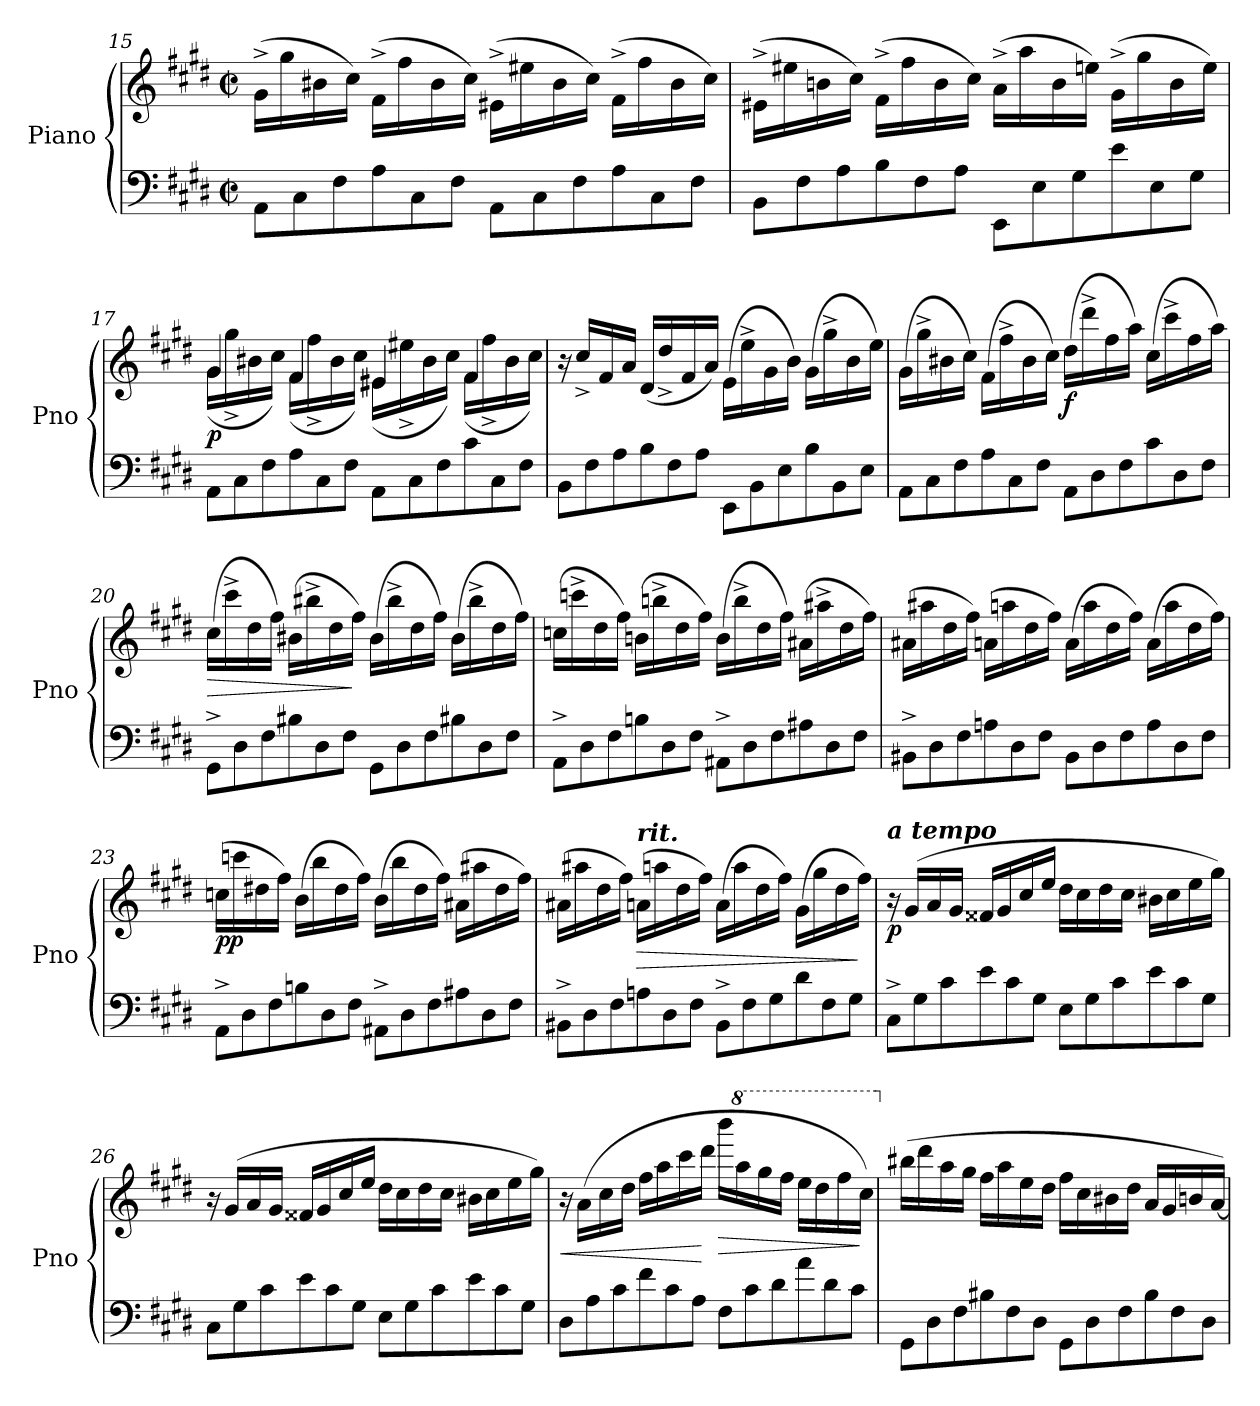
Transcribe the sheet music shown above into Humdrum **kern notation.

**kern	**kern	**dynam
*part1	*part1	*part1
*staff2	*staff1	*staff1/2
*I"Piano	*	*
*I'Pno	*	*
!!LO:LB:g=z
*clefF4	*clefG2	*
*k[f#c#g#d#]	*k[f#c#g#d#]	*
*M4/4	*M4/4	*
*met(c|)	*met(c|)	*
*Xtuplet	*	*
=15	=15	=15
12AA\L	(>16g#^\LL	.
.	16gg#\	.
12C#\	.	.
.	16b#X\	.
12F#\	.	.
.	16cc#\JJ)	.
12A\	(>16f#^\LL	.
.	16ff#\	.
12C#\	.	.
.	16b#\	.
12F#\J	.	.
.	16cc#\JJ)	.
12AA\L	(>16e#X^\LL	.
.	16ee#X\	.
12C#\	.	.
.	16b#\	.
12F#\	.	.
.	16cc#\JJ)	.
12A\	(>16f#^\LL	.
.	16ff#\	.
12C#\	.	.
.	16b#\	.
12F#\J	.	.
.	16cc#\JJ)	.
=16	=16	=16
12BB\L	(>16e#X^\LL	.
.	16ee#X\	.
12F#\	.	.
.	16bn\	.
12A\	.	.
.	16cc#\JJ)	.
12B\	(>16f#^\LL	.
.	16ff#\	.
12F#\	.	.
.	16b\	.
12A\J	.	.
.	16cc#\JJ)	.
12EE\L	(>16a^\LL	.
.	16aa\	.
12E\	.	.
.	16b\	.
12G#\	.	.
.	16een\JJ)	.
12e\	(>16g#^\LL	.
.	16gg#\	.
12E\	.	.
.	16b\	.
12G#\J	.	.
.	16ee\JJ)	.
!!LO:LB:g=z
=17	=17	=17
*	*^	*
!	!	!	!LO:DY:b
12AA\L	4g#/	(>16g#\LL	p
.	.	16gg#^\	.
12C#\	.	.	.
.	.	16b#X\	.
12F#\	.	.	.
.	.	16cc#\JJ)	.
12A\	4f#/	(>16f#\LL	.
.	.	16ff#^\	.
12C#\	.	.	.
.	.	16b#\	.
12F#\J	.	.	.
.	.	16cc#\JJ)	.
12AA\L	4e#X/	(>16e#X\LL	.
.	.	16ee#X^\	.
12C#\	.	.	.
.	.	16b#\	.
12F#\	.	.	.
.	.	16cc#\JJ)	.
12c#\	4f#/	(>16f#\LL	.
.	.	16ff#^\	.
12C#\	.	.	.
.	.	16b#\	.
12F#\J	.	.	.
.	.	16cc#\JJ)	.
*	*v	*v	*
!!LO:LB:g=z
=18	=18	=18
12BB\L	16r	.
.	16cc#^/LL	.
12F#\	.	.
.	16f#/	.
12A\	.	.
.	16a/JJ	.
12B\	(<16d#/LL	.
.	16dd#^/	.
12F#\	.	.
.	16f#/	.
12A\J	.	.
.	16a/JJ)	.
12EE\L	(>16e\LL	.
.	16ee^\	.
12BB\	.	.
.	16g#\	.
12E\	.	.
.	16b\JJ)	.
12B\	(>16g#\LL	.
.	16gg#^\	.
12BB\	.	.
.	16b\	.
12E\J	.	.
.	16ee\JJ)	.
=19	=19	=19
12AA\L	(>16g#\LL	.
.	16gg#^\	.
12C#\	.	.
.	16b#X\	.
12F#\	.	.
.	16cc#\JJ)	.
12A\	(>16f#\LL	.
.	16ff#^\	.
12C#\	.	.
.	16b#\	.
12F#\J	.	.
.	16cc#\JJ)	.
!	!	!LO:DY:b
12AA\L	(>16dd#\LL	f
.	16ddd#^\	.
12D#\	.	.
.	16ff#\	.
12F#\	.	.
.	16aa\JJ)	.
12c#\	(>16cc#\LL	.
.	16ccc#^\	.
12D#\	.	.
.	16ff#\	.
12F#\J	.	.
.	16aa\JJ)	.
!!LO:LB:g=z
=20	=20	=20
!	!	!LO:HP:b
12GG#^\L	(>16cc#\LL	>
.	16ccc#^\	.
12D#\	.	.
.	16dd#\	.
12F#\	.	.
.	16ff#\JJ)	.
12B#X\	(>16b#X\LL	.
.	16bb#X^\	.
12D#\	.	.
.	16dd#\	.
12F#\J	.	.
.	16ff#\JJ)	]
12GG#\L	(>16b#\LL	.
.	16bb#^\	.
12D#\	.	.
.	16dd#\	.
12F#\	.	.
.	16ff#\JJ)	.
12B#X\	(>16b#\LL	.
.	16bb#^\	.
12D#\	.	.
.	16dd#\	.
12F#\J	.	.
.	16ff#\JJ)	.
!!LO:PB:g=z
=21	=21	=21
12AA^\L	(>16ccn\LL	.
.	16cccn^\	.
12D#\	.	.
.	16dd#\	.
12F#\	.	.
.	16ff#\JJ)	.
12Bn\	(>16bn\LL	.
.	16bbn^\	.
12D#\	.	.
.	16dd#\	.
12F#\J	.	.
.	16ff#\JJ)	.
12AA#X^\L	(>16b\LL	.
.	16bb^\	.
12D#\	.	.
.	16dd#\	.
12F#\	.	.
.	16ff#\JJ)	.
12A#X\	(>16a#X\LL	.
.	16aa#X^\	.
12D#\	.	.
.	16dd#\	.
12F#\J	.	.
.	16ff#\JJ)	.
=22	=22	=22
12BB#X^\L	(>16a#X\LL	.
.	16aa#X\	.
12D#\	.	.
.	16dd#\	.
12F#\	.	.
.	16ff#\JJ)	.
12An\	(>16an\LL	.
.	16aan\	.
12D#\	.	.
.	16dd#\	.
12F#\J	.	.
.	16ff#\JJ)	.
12BB#\L	(>16a\LL	.
.	16aa\	.
12D#\	.	.
.	16dd#\	.
12F#\	.	.
.	16ff#\JJ)	.
12A\	(>16a\LL	.
.	16aa\	.
12D#\	.	.
.	16dd#\	.
12F#\J	.	.
.	16ff#\JJ)	.
!!LO:LB:g=z
=23	=23	=23
!	!	!LO:DY:b
12AA^\L	(>16ccn\LL	pp
.	16cccn\	.
12D#\	.	.
.	16dd#X\	.
12F#\	.	.
.	16ff#\JJ)	.
12Bn\	(>16b\LL	.
.	16bb\	.
12D#\	.	.
.	16dd#\	.
12F#\J	.	.
.	16ff#\JJ)	.
12AA#X^\L	(>16b\LL	.
.	16bb\	.
12D#\	.	.
.	16dd#\	.
12F#\	.	.
.	16ff#\JJ)	.
12A#X\	(>16a#X\LL	.
.	16aa#X\	.
12D#\	.	.
.	16dd#\	.
12F#\J	.	.
.	16ff#\JJ)	.
!!LO:LB:g=z
=24	=24	=24
12BB#X^\L	(>16a#X\LL	.
.	16aa#X\	.
12D#\	.	.
.	16dd#\	.
12F#\	.	.
.	16ff#\JJ)	.
!	!LO:TX:a:Bi:t=rit.	!
!	!	!LO:HP:b
12An\	(>16an\LL	>
.	16aan\	.
12D#\	.	.
.	16dd#\	.
12F#\J	.	.
.	16ff#\JJ)	.
12BB#^\L	(>16a\LL	.
.	16aa\	.
12F#\	.	.
.	16dd#\	.
12G#\	.	.
.	16ff#\JJ)	.
12d#\	(>16g#\LL	.
.	16gg#\	.
12F#\	.	.
.	16dd#\	.
12G#\J	.	.
.	16ff#\JJ)	]
=25	=25	=25
!	!LO:TX:a:Bi:t=a tempo	!
!	!	!LO:DY:b
12C#^\L	16r	p
.	(>16g#/LL	.
12G#\	.	.
.	16a/	.
12c#\	.	.
.	16g#/JJ	.
12e\	16f##X/LL	.
.	16g#/	.
12c#\	.	.
.	16cc#/	.
12G#\J	.	.
.	16ee/JJ	.
12E\L	16dd#\LL	.
.	16cc#\	.
12G#\	.	.
.	16dd#\	.
12c#\	.	.
.	16cc#\JJ	.
12e\	16b#X\LL	.
.	16cc#\	.
12c#\	.	.
.	16ee\	.
12G#\J	.	.
.	16gg#\JJ)	.
!!LO:LB:g=z
=26	=26	=26
12C#\L	16r	.
.	(>16g#/LL	.
12G#\	.	.
.	16a/	.
12c#\	.	.
.	16g#/JJ	.
12e\	16f##X/LL	.
.	16g#/	.
12c#\	.	.
.	16cc#/	.
12G#\J	.	.
.	16ee/JJ	.
12E\L	16dd#\LL	.
.	16cc#\	.
12G#\	.	.
.	16dd#\	.
12c#\	.	.
.	16cc#\JJ	.
12e\	16b#X\LL	.
.	16cc#\	.
12c#\	.	.
.	16ee\	.
12G#\J	.	.
.	16gg#\JJ)	.
!!LO:LB:g=z
=27	=27	=27
!	!	!LO:HP:b
12D#\L	16r	<
.	(>16a\LL	.
12A\	.	.
.	16cc#\	.
12c#\	.	.
.	16dd#\JJ	.
12f#\	16ff#\LL	.
.	16aa\	.
12c#\	.	.
.	16ccc#\	.
12A\J	.	.
.	16ddd#\JJ	[
!	!	!LO:HP:b
12F#\L	16bbb\LL	>
*	*8va	*
.	16aaa\	.
12c#\	.	.
.	16ggg#\	.
12d#\	.	.
.	16fff#\JJ	.
12a\	16eee\LL	.
.	16ddd#\	.
12d#\	.	.
.	16fff#\	.
12c#\J	.	.
.	16ccc#\JJ)	]
=28	=28	=28
*	*X8va	*
12GG#\L	(>16bb#X\LL	.
.	16ddd#\	.
12D#\	.	.
.	16aa\	.
12F#\	.	.
.	16gg#\JJ	.
12B#X\	16ff#\LL	.
.	16aa\	.
12F#\	.	.
.	16ee\	.
12D#\J	.	.
.	16dd#\JJ	.
12GG#\L	16ff#\LL	.
.	16cc#\	.
12D#\	.	.
.	16b#X\	.
12F#\	.	.
.	16dd#\JJ	.
12B#\	16a/LL	.
.	16g#/	.
12F#\	.	.
.	16bn/	.
12D#\J	.	.
.	[16a/JJ)	.
=	=	=
*-	*-	*-
